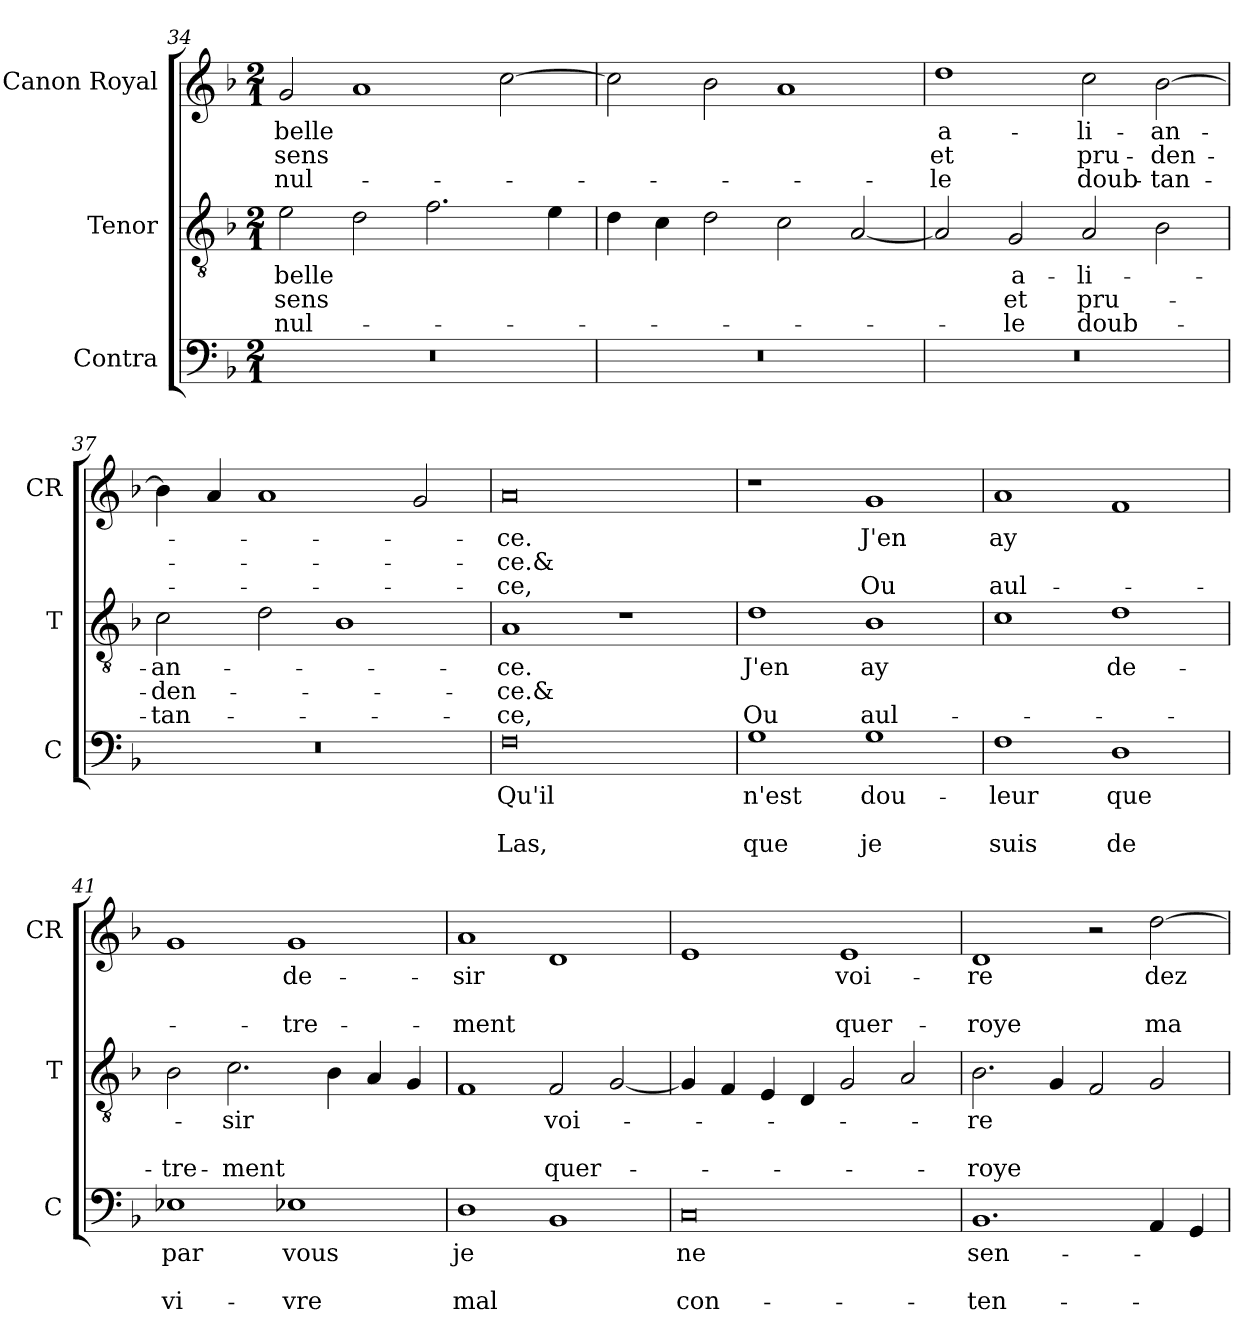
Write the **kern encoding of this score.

**kern	**text	**text	**text	**kern	**text	**text	**text	**kern	**text	**text	**text
*part3	*part3	*part3	*part3	*part2	*part2	*part2	*part2	*part1	*part1	*part1	*part1
*staff3	*staff3	*staff3	*staff3	*staff2	*staff2	*staff2	*staff2	*staff1	*staff1	*staff1	*staff1
*I"Contra	*	*	*	*I"Tenor	*	*	*	*I"Canon Royal	*	*	*
*I'C	*	*	*	*I'T	*	*	*	*I'CR	*	*	*
*clefF4	*	*	*	*clefGv2	*	*	*	*clefG2	*	*	*
*k[b-]	*	*	*	*k[b-]	*	*	*	*k[b-]	*	*	*
*M2/1	*	*	*	*M2/1	*	*	*	*M2/1	*	*	*
=34	=34	=34	=34	=34	=34	=34	=34	=34	=34	=34	=34
0r	.	.	.	2e	belle	sens	nul-	2g	belle	sens	nul-
.	.	.	.	2d	.	.	.	1a	.	.	.
.	.	.	.	2.f	.	.	.	.	.	.	.
.	.	.	.	.	.	.	.	[2cc	.	.	.
.	.	.	.	4e	.	.	.	.	.	.	.
=35	=35	=35	=35	=35	=35	=35	=35	=35	=35	=35	=35
0r	.	.	.	4d	.	.	.	2cc]	.	.	.
.	.	.	.	4c	.	.	.	.	.	.	.
.	.	.	.	2d	.	.	.	2b-	.	.	.
.	.	.	.	2c	.	.	.	1a	.	.	.
.	.	.	.	[2A	.	.	.	.	.	.	.
=36	=36	=36	=36	=36	=36	=36	=36	=36	=36	=36	=36
0r	.	.	.	2A]	.	.	.	1dd	a-	et	-le
.	.	.	.	2G	a-	et	-le	.	.	.	.
.	.	.	.	2A	-li-	pru-	doub-	2cc	-li-	pru-	doub-
.	.	.	.	2B-	.	.	.	[2b-	-an-	-den-	-tan-
=37	=37	=37	=37	=37	=37	=37	=37	=37	=37	=37	=37
0r	.	.	.	2c	-an-	-den-	-tan-	4b-]	.	.	.
.	.	.	.	.	.	.	.	4a	.	.	.
.	.	.	.	2d	.	.	.	1a	.	.	.
.	.	.	.	1B-	.	.	.	.	.	.	.
.	.	.	.	.	.	.	.	2g	.	.	.
=38	=38	=38	=38	=38	=38	=38	=38	=38	=38	=38	=38
0F	Qu'il	.	Las,	1A	-ce.	-ce.&	-ce,	0a	-ce.	-ce.&	-ce,
.	.	.	.	1r	.	.	.	.	.	.	.
=39	=39	=39	=39	=39	=39	=39	=39	=39	=39	=39	=39
1G	n'est	.	que	1d	J'en	.	Ou	1r	.	.	.
1G	dou-	.	je	1B-	ay	.	aul-	1g	J'en	.	Ou
=40	=40	=40	=40	=40	=40	=40	=40	=40	=40	=40	=40
1F	-leur	.	suis	1c	.	.	.	1a	ay	.	aul-
1D	que	.	de	1d	de-	.	.	1f	.	.	.
=41	=41	=41	=41	=41	=41	=41	=41	=41	=41	=41	=41
1E-X	par	.	vi-	2B-	.	.	-tre-	1g	.	.	.
.	.	.	.	2.c	-sir	.	-ment	.	.	.	.
1E-X	vous	.	-vre	.	.	.	.	1g	de-	.	-tre-
.	.	.	.	4B-	.	.	.	.	.	.	.
.	.	.	.	4A	.	.	.	.	.	.	.
.	.	.	.	4G	.	.	.	.	.	.	.
=42	=42	=42	=42	=42	=42	=42	=42	=42	=42	=42	=42
1D	je	.	mal	1F	.	.	.	1a	-sir	.	-ment
1BB-	.	.	.	2F	voi-	.	quer-	1d	.	.	.
.	.	.	.	[2G	.	.	.	.	.	.	.
=43	=43	=43	=43	=43	=43	=43	=43	=43	=43	=43	=43
0C	ne	.	con-	4G]	.	.	.	1e	.	.	.
.	.	.	.	4F	.	.	.	.	.	.	.
.	.	.	.	4E	.	.	.	.	.	.	.
.	.	.	.	4D	.	.	.	.	.	.	.
.	.	.	.	2G	.	.	.	1e	voi-	.	quer-
.	.	.	.	2A	.	.	.	.	.	.	.
=44	=44	=44	=44	=44	=44	=44	=44	=44	=44	=44	=44
1.BB-	sen-	.	-ten-	2.B-	-re	.	-roye	1d	-re	.	-roye
.	.	.	.	4G	.	.	.	.	.	.	.
.	.	.	.	2F	.	.	.	2r	.	.	.
4AA	.	.	.	2G	.	.	.	[2dd	dez	.	ma
4GG	.	.	.	.	.	.	.	.	.	.	.
=	=	=	=	=	=	=	=	=	=	=	=
*-	*-	*-	*-	*-	*-	*-	*-	*-	*-	*-	*-
